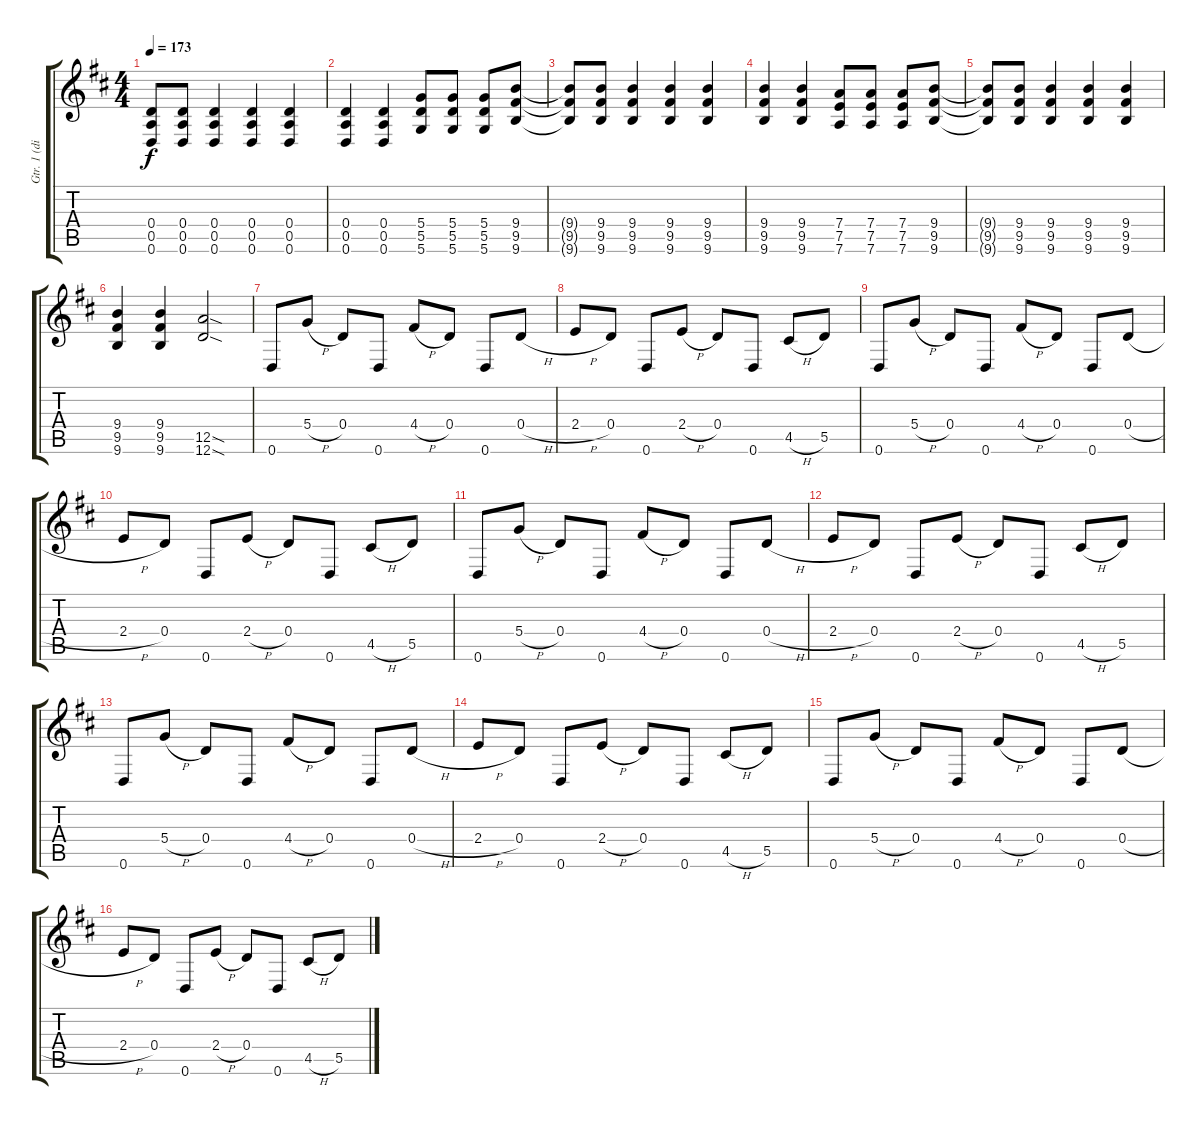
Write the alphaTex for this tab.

\track ("Gtr. 1 (dist.)" "Gtr. 1 (di") {instrument overdrivenguitar}
\staff {score tabs}
\tuning (E4 B3 G3 D3 A2 D2) {hide}
\ts (4 4)
\tempo 173
\clef g2
\ks d
(0.4{t} 0.5{t} 0.6{t}).8{dy f} (0.4 0.5 0.6).8 (0.4 0.5 0.6).4 (0.4 0.5 0.6).4 (0.4 0.5 0.6).4 |
(0.4 0.5 0.6).4 (0.4 0.5 0.6).4 (5.4 5.5 5.6).8 (5.4 5.5 5.6).8 (5.4 5.5 5.6).8 (9.4 9.5 9.6).8 |
(9.4{t} 9.5{t} 9.6{t}).8 (9.4 9.5 9.6).8 (9.4 9.5 9.6).4 (9.4 9.5 9.6).4 (9.4 9.5 9.6).4 |
(9.4 9.5 9.6).4 (9.4 9.5 9.6).4 (7.4 7.5 7.6).8 (7.4 7.5 7.6).8 (7.4 7.5 7.6).8 (9.4 9.5 9.6).8 |
(9.4{t} 9.5{t} 9.6{t}).8 (9.4 9.5 9.6).8 (9.4 9.5 9.6).4 (9.4 9.5 9.6).4 (9.4 9.5 9.6).4 |
(9.4 9.5 9.6).4 (9.4 9.5 9.6).4 (12.5{sod} 12.6{sod}).2 |
0.6.8 5.4{h}.8 0.4.8 0.6.8 4.4{h}.8 0.4.8 0.6.8 0.4{h}.8 |
2.4{h}.8 0.4.8 0.6.8 2.4{h}.8 0.4.8 0.6.8 4.5{h}.8 5.5.8 |
0.6.8 5.4{h}.8 0.4.8 0.6.8 4.4{h}.8 0.4.8 0.6.8 0.4{h}.8 |
2.4{h}.8 0.4.8 0.6.8 2.4{h}.8 0.4.8 0.6.8 4.5{h}.8 5.5.8 |
0.6.8 5.4{h}.8 0.4.8 0.6.8 4.4{h}.8 0.4.8 0.6.8 0.4{h}.8 |
2.4{h}.8 0.4.8 0.6.8 2.4{h}.8 0.4.8 0.6.8 4.5{h}.8 5.5.8 |
0.6.8 5.4{h}.8 0.4.8 0.6.8 4.4{h}.8 0.4.8 0.6.8 0.4{h}.8 |
2.4{h}.8 0.4.8 0.6.8 2.4{h}.8 0.4.8 0.6.8 4.5{h}.8 5.5.8 |
0.6.8 5.4{h}.8 0.4.8 0.6.8 4.4{h}.8 0.4.8 0.6.8 0.4{h}.8 |
2.4{h}.8 0.4.8 0.6.8 2.4{h}.8 0.4.8 0.6.8 4.5{h}.8 5.5.8
